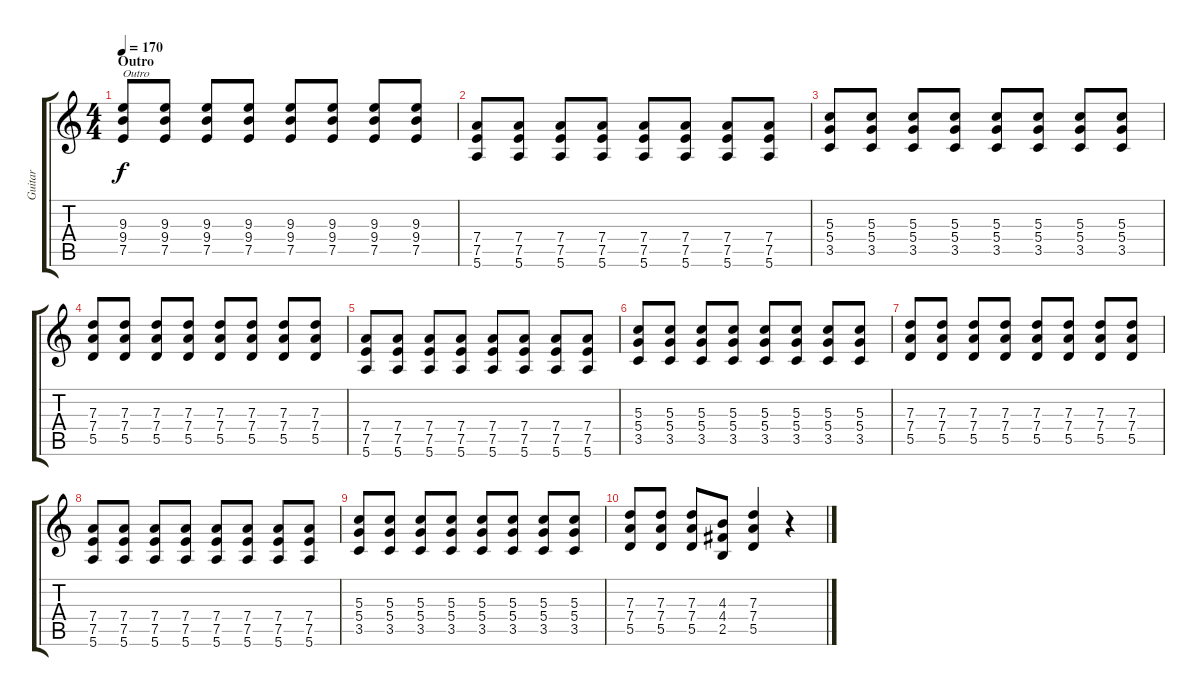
\track ("Guitar" "Guitar") {instrument distortionguitar}
\staff {score tabs}
\tuning (E4 B3 G3 D3 A2 E2) {hide}
\ts (4 4)
\section ("" "Outro")
\tempo 170
\clef g2
\ks c
(9.3 9.4 7.5).8{txt "Outro" dy f} (9.3 9.4 7.5).8 (9.3 9.4 7.5).8 (9.3 9.4 7.5).8 (9.3 9.4 7.5).8 (9.3 9.4 7.5).8 (9.3 9.4 7.5).8 (9.3 9.4 7.5).8 |
(7.4 7.5 5.6).8 (7.4 7.5 5.6).8 (7.4 7.5 5.6).8 (7.4 7.5 5.6).8 (7.4 7.5 5.6).8 (7.4 7.5 5.6).8 (7.4 7.5 5.6).8 (7.4 7.5 5.6).8 |
(5.3 5.4 3.5).8 (5.3 5.4 3.5).8 (5.3 5.4 3.5).8 (5.3 5.4 3.5).8 (5.3 5.4 3.5).8 (5.3 5.4 3.5).8 (5.3 5.4 3.5).8 (5.3 5.4 3.5).8 |
(7.3 7.4 5.5).8 (7.3 7.4 5.5).8 (7.3 7.4 5.5).8 (7.3 7.4 5.5).8 (7.3 7.4 5.5).8 (7.3 7.4 5.5).8 (7.3 7.4 5.5).8 (7.3 7.4 5.5).8 |
(7.4 7.5 5.6).8 (7.4 7.5 5.6).8 (7.4 7.5 5.6).8 (7.4 7.5 5.6).8 (7.4 7.5 5.6).8 (7.4 7.5 5.6).8 (7.4 7.5 5.6).8 (7.4 7.5 5.6).8 |
(5.3 5.4 3.5).8 (5.3 5.4 3.5).8 (5.3 5.4 3.5).8 (5.3 5.4 3.5).8 (5.3 5.4 3.5).8 (5.3 5.4 3.5).8 (5.3 5.4 3.5).8 (5.3 5.4 3.5).8 |
(7.3 7.4 5.5).8 (7.3 7.4 5.5).8 (7.3 7.4 5.5).8 (7.3 7.4 5.5).8 (7.3 7.4 5.5).8 (7.3 7.4 5.5).8 (7.3 7.4 5.5).8 (7.3 7.4 5.5).8 |
(7.4 7.5 5.6).8 (7.4 7.5 5.6).8 (7.4 7.5 5.6).8 (7.4 7.5 5.6).8 (7.4 7.5 5.6).8 (7.4 7.5 5.6).8 (7.4 7.5 5.6).8 (7.4 7.5 5.6).8 |
(5.3 5.4 3.5).8 (5.3 5.4 3.5).8 (5.3 5.4 3.5).8 (5.3 5.4 3.5).8 (5.3 5.4 3.5).8 (5.3 5.4 3.5).8 (5.3 5.4 3.5).8 (5.3 5.4 3.5).8 |
(7.3 7.4 5.5).8 (7.3 7.4 5.5).8 (7.3 7.4 5.5).8 (4.3 4.4 2.5).8 (7.3 7.4 5.5).4 r.4
